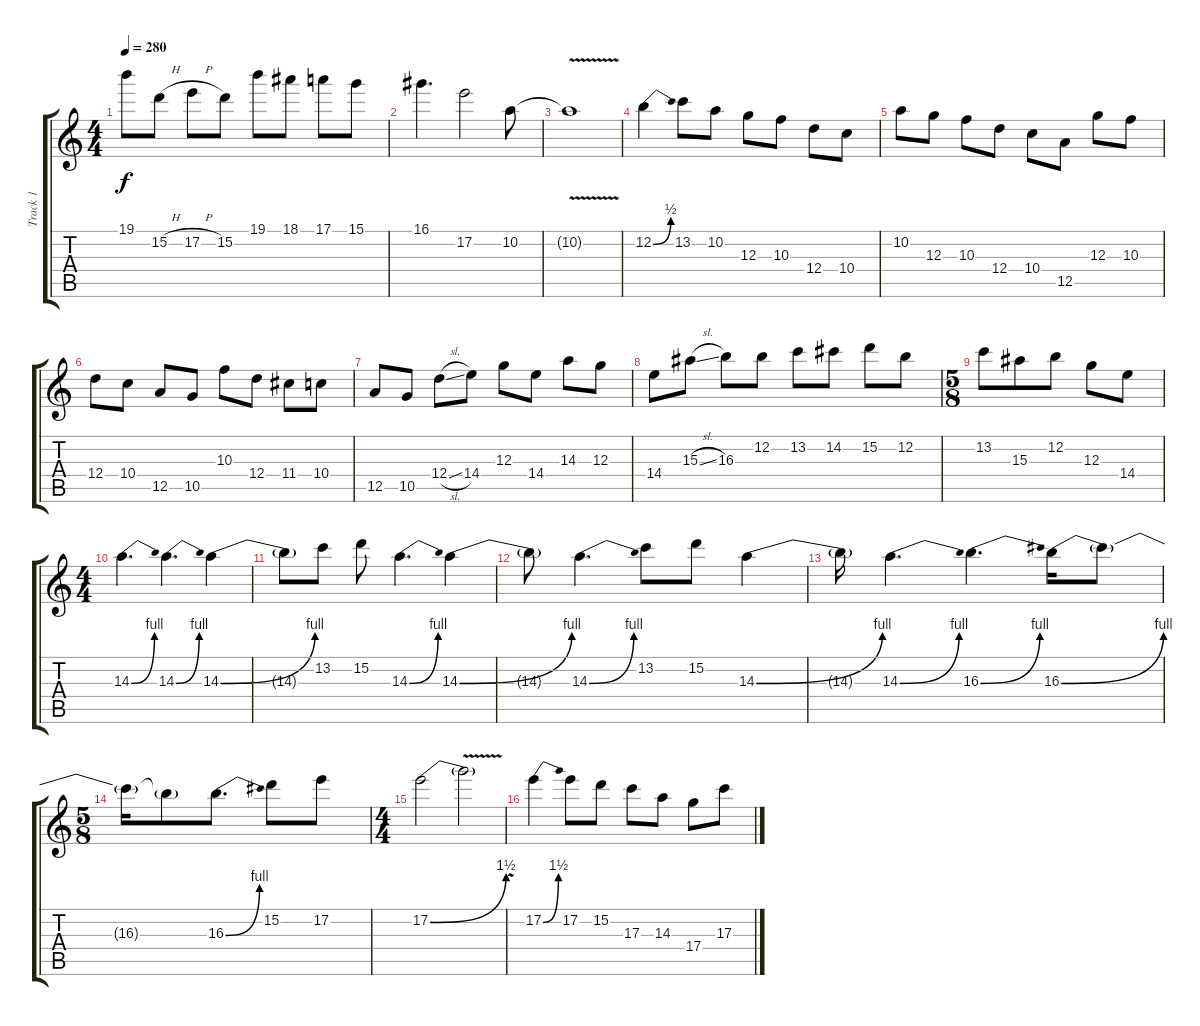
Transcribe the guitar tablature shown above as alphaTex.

\track ("Track 1" "Track 1") {instrument distortionguitar}
\staff {score tabs}
\tuning (E4 B3 G3 D3 A2 E2) {hide}
\ts (4 4)
\tempo 280
\clef g2
\ks c
19.1.8{dy f} 15.2{h}.8 17.2{h}.8 15.2.8 19.1.8 18.1.8 17.1.8 15.1.8 |
16.1.4{d} 17.2.2 10.2.8 |
10.2{v t}.1 |
12.2{be (bend 0 0 60 2)}.4 13.2.8 10.2.8 12.3.8 10.3.8 12.4.8 10.4.8 |
10.2.8 12.3.8 10.3.8 12.4.8 10.4.8 12.5.8 12.3.8 10.3.8 |
12.4.8 10.4.8 12.5.8 10.5.8 10.3.8 12.4.8 11.4.8 10.4.8 |
12.5.8 10.5.8 12.4{sl}.8 14.4.8 12.3.8 14.4.8 14.3.8 12.3.8 |
14.4.8 15.3{sl}.8 16.3.8 12.2.8 13.2.8 14.2.8 15.2.8 12.2.8 |
\ts (5 8)
13.2.8 15.3.8 12.2.8 12.3.8 14.4.8 |
\ts (4 4)
14.3{be (bend 0 0 60 4)}.4{d} 14.3{be (bend 0 0 60 4)}.4{d} 14.3{be (bend 0 0 60 4)}.4 |
14.3{t}.8 13.2.8 15.2.8 14.3{be (bend 0 0 60 4)}.4{d} 14.3{be (bend 0 0 60 4)}.4 |
14.3{t}.8 14.3{be (bend 0 0 60 4)}.4{d} 13.2.8 15.2.8 14.3{be (bend 0 0 60 4)}.4 |
14.3{t}.16 14.3{be (bend 0 0 60 4)}.4{d} 16.3{be (bend 0 0 60 4)}.4{d} 16.3{be (bend 0 0 60 4)}.16 16.3{t}.8 |
\ts (5 8)
16.3{t}.16 16.3{t}.8 16.3{be (bend 0 0 60 4)}.8{d} 15.2.8 17.2.8 |
\ts (4 4)
17.2{be (bend 0 0 60 6)}.2 17.2{v t}.2 |
17.2{be (bend 0 0 60 6)}.4 17.2.8 15.2.8 17.3.8 14.3.8 17.4.8 17.3.8
